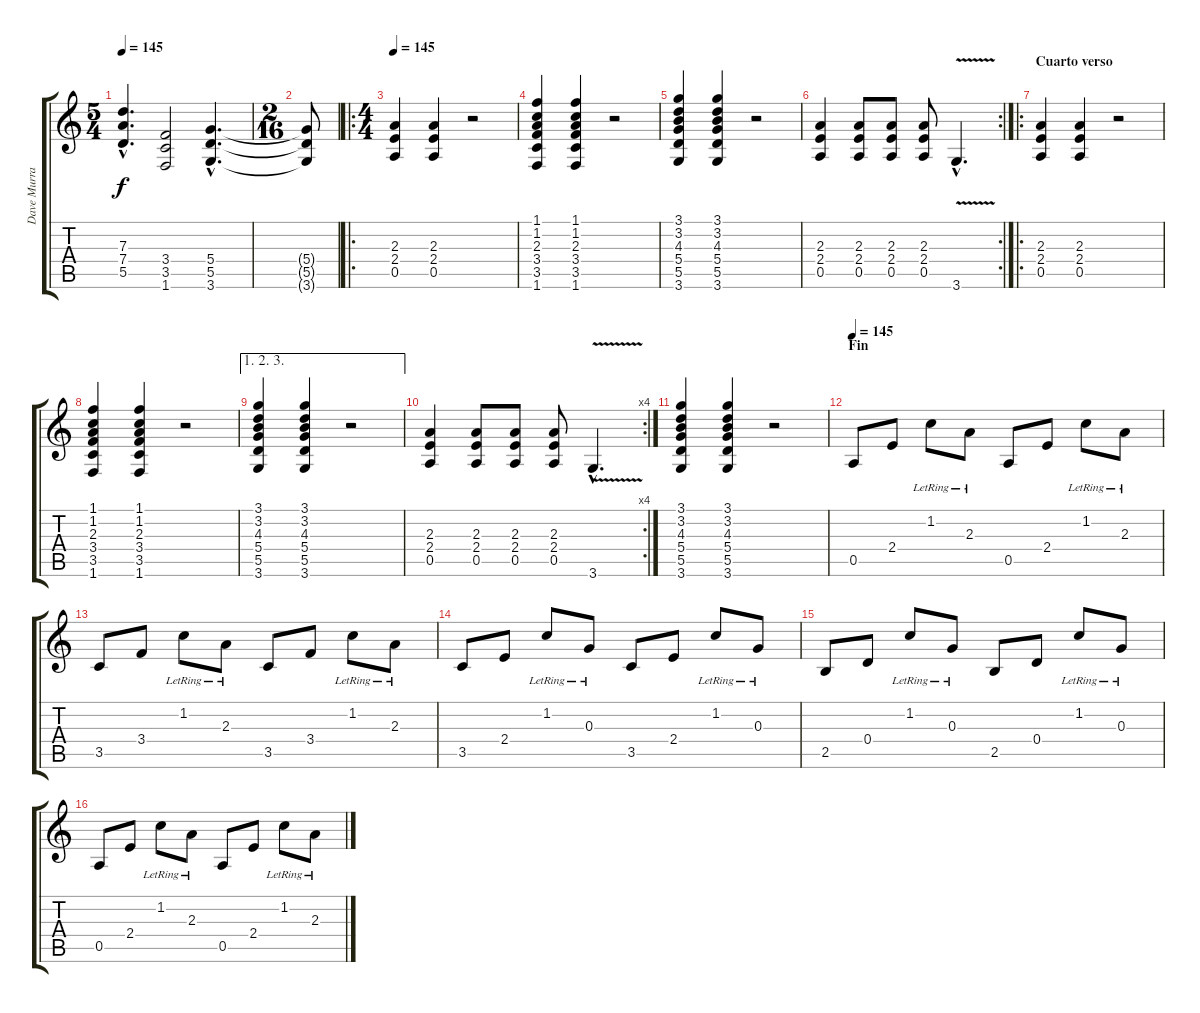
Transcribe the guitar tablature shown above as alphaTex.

\track ("Dave Murray" "Dave Murra") {instrument distortionguitar}
\staff {score tabs}
\tuning (E4 B3 G3 D3 A2 E2) {hide}
\ts (5 4)
\tempo 145
\clef g2
\ks c
(7.3{hac t} 7.4{hac t} 5.5{hac t}).4{d dy f} (3.4 3.5 1.6).2 (5.4{hac} 5.5{hac} 3.6{hac}).4{d} |
\ts (2 16)
(5.4{t} 5.5{t} 3.6{t}).8 |
\ro
\ts (4 4)
\tempo 145
(2.3 2.4 0.5).4 (2.3 2.4 0.5).4 r.2 |
(1.1 1.2 2.3 3.4 3.5 1.6).4 (1.1 1.2 2.3 3.4 3.5 1.6).4 r.2 |
(3.1 3.2 4.3 5.4 5.5 3.6).4 (3.1 3.2 4.3 5.4 5.5 3.6).4 r.2 |
\rc 2
(2.3 2.4 0.5).4 (2.3 2.4 0.5).8 (2.3 2.4 0.5).8 (2.3 2.4 0.5).8 3.6{v hac}.4{d} |
\ro
\section ("" "Cuarto verso")
(2.3 2.4 0.5).4 (2.3 2.4 0.5).4 r.2 |
(1.1 1.2 2.3 3.4 3.5 1.6).4 (1.1 1.2 2.3 3.4 3.5 1.6).4 r.2 |
\ae (1 2 3)
(3.1 3.2 4.3 5.4 5.5 3.6).4 (3.1 3.2 4.3 5.4 5.5 3.6).4 r.2 |
\rc 4
(2.3 2.4 0.5).4 (2.3 2.4 0.5).8 (2.3 2.4 0.5).8 (2.3 2.4 0.5).8 3.6{v hac}.4{d} |
(3.1 3.2 4.3 5.4 5.5 3.6).4 (3.1 3.2 4.3 5.4 5.5 3.6).4 r.2 |
\section ("" "Fin")
\tempo 145
0.5.8{instrument electricguitarclean} 2.4.8 1.2{lr}.8 2.3{lr}.8 0.5.8 2.4.8 1.2{lr}.8 2.3{lr}.8 |
3.5.8 3.4.8 1.2{lr}.8 2.3{lr}.8 3.5.8 3.4.8 1.2{lr}.8 2.3{lr}.8 |
3.5.8 2.4.8 1.2{lr}.8 0.3{lr}.8 3.5.8 2.4.8 1.2{lr}.8 0.3{lr}.8 |
2.5.8 0.4.8 1.2{lr}.8 0.3{lr}.8 2.5.8 0.4.8 1.2{lr}.8 0.3{lr}.8 |
0.5.8 2.4.8 1.2{lr}.8 2.3{lr}.8 0.5.8 2.4.8 1.2{lr}.8 2.3{lr}.8
